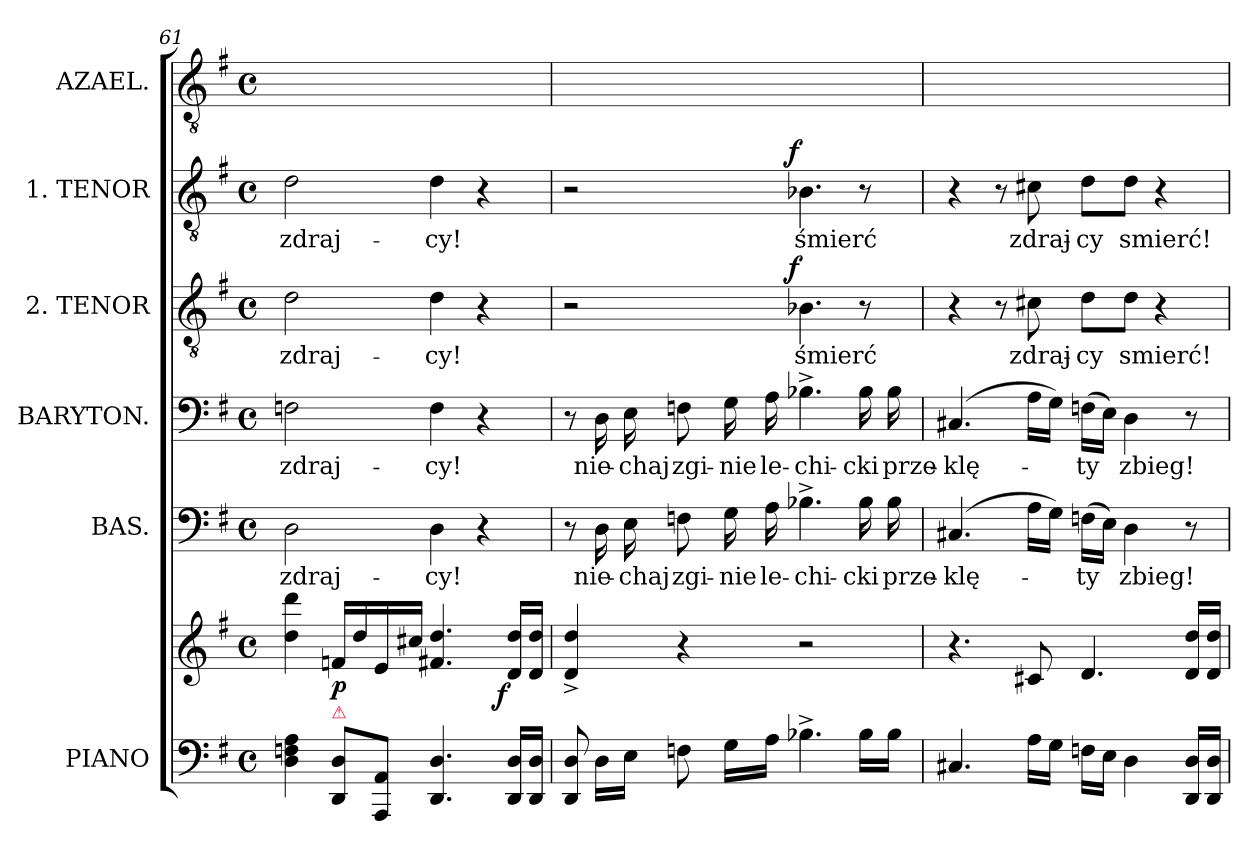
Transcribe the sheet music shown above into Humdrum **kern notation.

**kern	**kern	**dynam	**kern	**text	**kern	**text	**kern	**text	**dynam	**kern	**text	**dynam	**kern
*part6	*part6	*part6	*part5	*part5	*part4	*part4	*part3	*part3	*part3	*part2	*part2	*part2	*part1
*staff7	*staff6	*staff6/7	*staff5	*staff5	*staff4	*staff4	*staff3	*staff3	*staff3	*staff2	*staff2	*staff2	*staff1
*I"PIANO	*	*	*I"BAS.	*	*I"BARYTON.	*	*I"2. TENOR	*	*	*I"1. TENOR	*	*	*I"AZAEL.
*	*	*	*I'B	*	*	*	*I'T 2	*	*	*I'T 1	*	*	*
*clefF4	*clefG2	*	*clefF4	*	*clefF4	*	*clefGv2	*	*	*clefGv2	*	*	*clefGv2
*k[f#]	*k[f#]	*	*k[f#]	*	*k[f#]	*	*k[f#]	*	*	*k[f#]	*	*	*k[f#]
*M4/4	*M4/4	*	*M4/4	*	*M4/4	*	*M4/4	*	*	*M4/4	*	*	*M4/4
*met(c)	*met(c)	*	*met(c)	*	*met(c)	*	*met(c)	*	*	*met(c)	*	*	*met(c)
=61	=61	=61	=61	=61	=61	=61	=61	=61	=61	=61	=61	=61	=61
4D\ 4Fn\ 4A\	4dd\ 4ddd\	.	2D\	zdraj-	2Fn\	zdraj-	2d\	zdraj-	.	2d\	zdraj-	.	1ryy
!LO:TX:a:color=crimson:t=⚠	!	!	!	!	!	!	!	!	!	!	!	!	!
8DD/ 8D/L	16fn/LL	p	.	.	.	.	.	.	.	.	.	.	.
.	16dd/	.	.	.	.	.	.	.	.	.	.	.	.
8AAA/ 8AA/J	16e/	.	.	.	.	.	.	.	.	.	.	.	.
.	16cc#X/JJ	.	.	.	.	.	.	.	.	.	.	.	.
4.DD/ 4.D/	4.f#X/ 4.dd/	.	4D\	-cy!	4F\	-cy!	4d\	-cy!	.	4d\	-cy!	.	.
.	.	.	4r	.	4r	.	4r	.	.	4r	.	.	.
!	!	!LO:DY:b:rj	!	!	!	!	!	!	!	!	!	!	!
16DD/ 16D/LL	16d/ 16dd/LL	f	.	.	.	.	.	.	.	.	.	.	.
16DD/ 16D/JJ	16d/ 16dd/JJ	.	.	.	.	.	.	.	.	.	.	.	.
=62	=62	=62	=62	=62	=62	=62	=62	=62	=62	=62	=62	=62	=62
8DD/ 8D/	4d^/ 4dd^/	.	8r	.	8r	.	2r	.	.	2r	.	.	1ryy
16D\LL	.	.	16D\	nie-	16D\	nie-	.	.	.	.	.	.	.
16E\JJ	.	.	16E\	-chaj	16E\	-chaj	.	.	.	.	.	.	.
8Fn\	4r	.	8Fn\	zgi-	8Fn\	zgi-	.	.	.	.	.	.	.
16G\LL	.	.	16G\	-nie	16G\	-nie	.	.	.	.	.	.	.
16A\JJ	.	.	16A\	le-	16A\	le-	.	.	.	.	.	.	.
!	!	!	!	!	!	!	!	!	!LO:DY:a:rj	!	!	!LO:DY:a:rj	!
4.B-X^\	2r	.	4.B-X^<\	-chi-	4.B-X^<\	-chi-	4.B-X\	śmierć	f	4.B-X\	śmierć	f	.
16B-\LL	.	.	16B-\	-cki	16B-\	-cki	8r	.	.	8r	.	.	.
16B-\JJ	.	.	16B-\	prze-	16B-\	prze-	.	.	.	.	.	.	.
=63	=63	=63	=63	=63	=63	=63	=63	=63	=63	=63	=63	=63	=63
4.C#X/	4.r	.	(4.C#X/	-klę-	(4.C#X/	-klę-	4r	.	.	4r	.	.	1ryy
.	.	.	.	.	.	.	8r	.	.	8r	.	.	.
16A\LL	8c#X/	.	16A\LL	.	16A\LL	.	8c#X\	zdraj-	.	8c#X\	zdraj-	.	.
16G\JJ	.	.	16G\JJ)	.	16G\JJ)	.	.	.	.	.	.	.	.
16Fn\LL	4.d/	.	(16Fn\LL	-ty	(16Fn\LL	-ty	8d\L	-cy	.	8d\L	-cy	.	.
16E\JJ	.	.	16E\JJ)	.	16E\JJ)	.	.	.	.	.	.	.	.
4D\	.	.	4D\	zbieg!	4D\	zbieg!	8d\J	smierć!	.	8d\J	smierć!	.	.
.	.	.	.	.	.	.	4r	.	.	4r	.	.	.
16DD/ 16D/LL	16d/ 16dd/LL	.	8r	.	8r	.	.	.	.	.	.	.	.
16DD/ 16D/JJ	16d/ 16dd/JJ	.	.	.	.	.	.	.	.	.	.	.	.
=	=	=	=	=	=	=	=	=	=	=	=	=	=
*-	*-	*-	*-	*-	*-	*-	*-	*-	*-	*-	*-	*-	*-
